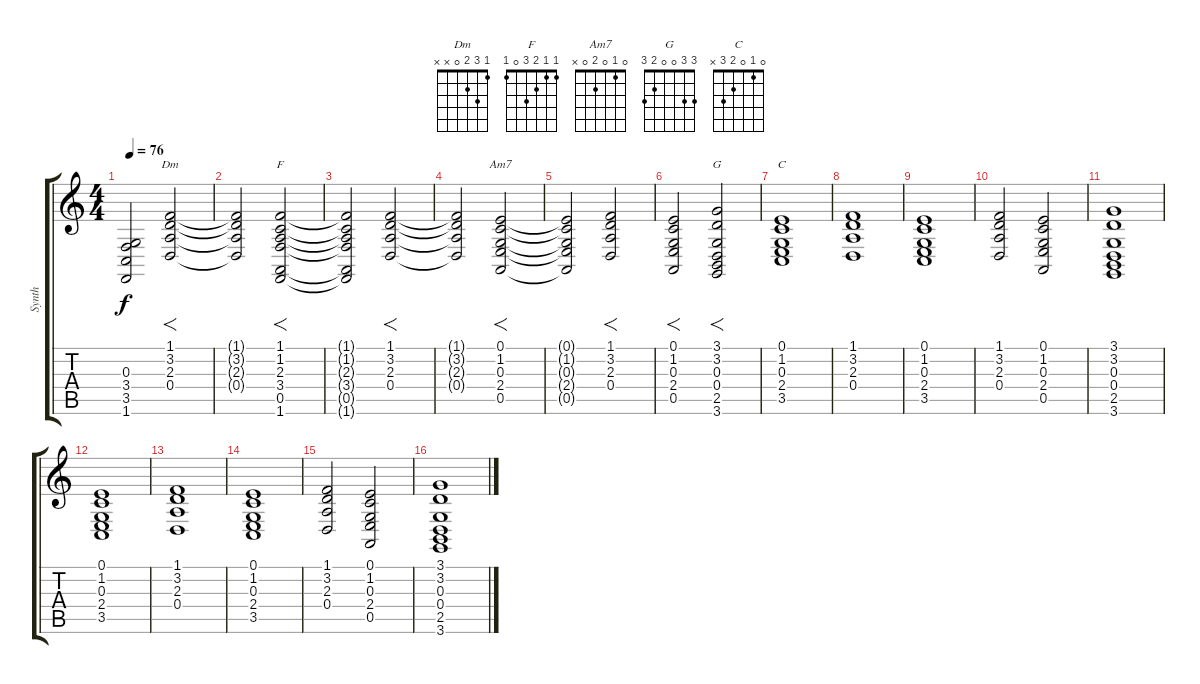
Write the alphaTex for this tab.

\track ("Synth" "Synth") {instrument fx7echoes}
\staff {score tabs}
\tuning (E4 B3 G3 D3 A2 E2) {hide}
\chord ("Dm" 1 3 2 0 x x)
\chord ("F" 1 1 2 3 0 1)
\chord ("Am7" 0 1 0 2 0 x)
\chord ("G" 3 3 0 0 2 3)
\chord ("C" 0 1 0 2 3 x)
\ts (4 4)
\tempo 76
\clef g2
\ks c
(0.3{t} 3.4{t} 3.5{t} 1.6{t}).2{dy f} (1.1 3.2 2.3 0.4).2{f ch "Dm"} |
(1.1{t} 3.2{t} 2.3{t} 0.4{t}).2 (1.1 1.2 2.3 3.4 0.5 1.6).2{f ch "F"} |
(1.1{t} 1.2{t} 2.3{t} 3.4{t} 0.5{t} 1.6{t}).2 (1.1 3.2 2.3 0.4).2{f} |
(1.1{t} 3.2{t} 2.3{t} 0.4{t}).2 (0.1 1.2 0.3 2.4 0.5).2{f ch "Am7"} |
(0.1{t} 1.2{t} 0.3{t} 2.4{t} 0.5{t}).2 (1.1 3.2 2.3 0.4).2{f} |
(0.1 1.2 0.3 2.4 0.5).2{f} (3.1 3.2 0.3 0.4 2.5 3.6).2{f ch "G"} |
(0.1 1.2 0.3 2.4 3.5).1{ch "C"} |
(1.1 3.2 2.3 0.4).1 |
(0.1 1.2 0.3 2.4 3.5).1 |
(1.1 3.2 2.3 0.4).2 (0.1 1.2 0.3 2.4 0.5).2 |
(3.1 3.2 0.3 0.4 2.5 3.6).1 |
(0.1 1.2 0.3 2.4 3.5).1 |
(1.1 3.2 2.3 0.4).1 |
(0.1 1.2 0.3 2.4 3.5).1 |
(1.1 3.2 2.3 0.4).2 (0.1 1.2 0.3 2.4 0.5).2 |
(3.1 3.2 0.3 0.4 2.5 3.6).1
